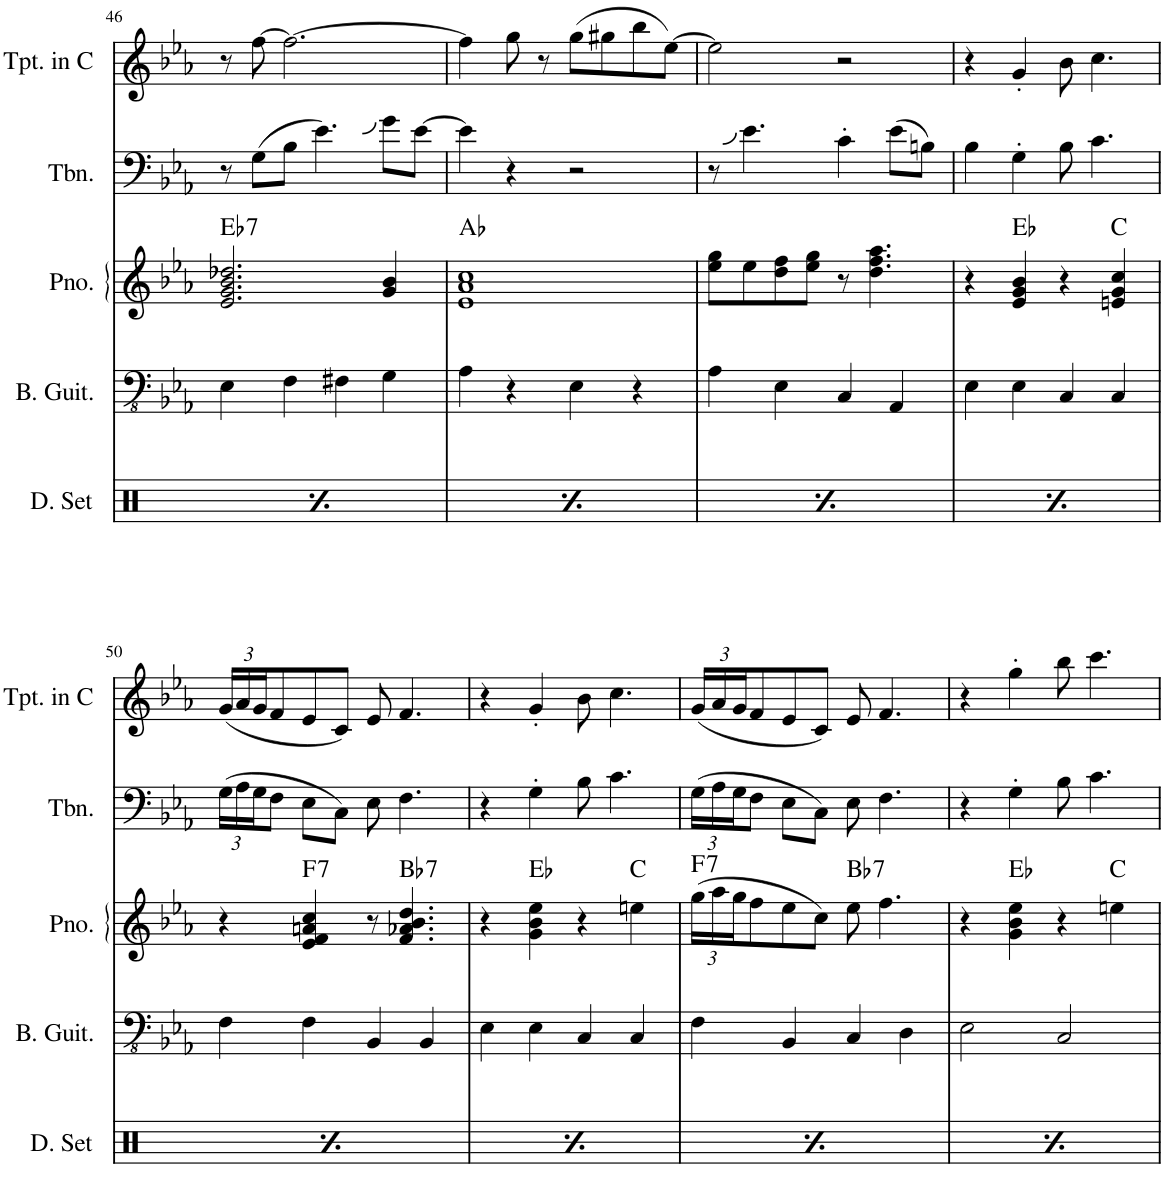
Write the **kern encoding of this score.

**kern	**kern	**kern	**harte	**kern	**kern	**kern	**kern
*part7	*part6	*part5	*part5	*part4	*part3	*part2	*part1
*staff7	*staff6	*staff5	*	*staff4	*staff3	*staff2	*staff1
*I"Bass Guitar	*I"Baritone Saxophone	*I"Piano	*	*I"Trombone	*I"Soprano Saxophone	*I"Trumpet in Bb	*I"Trumpet in C
*I'B. Guit.	*I'Bar. Sax.	*I'Pno.	*	*I'Tbn.	*I'S. Sax.	*I'Tpt. in Bb	*I'Tpt. in C
!!LO:PB:g=z
*clefFv4	*clefF4	*clefG2	*	*clefF4	*clefG2	*clefG2	*clefG2
*	*Trd12c21	*	*	*	*Trd1c2	*Trd1c2	*Trd1c2
*k[b-e-a-]	*k[b-e-a-]	*k[b-e-a-]	*	*k[b-e-a-]	*k[b-e-a-]	*k[b-e-a-]	*k[b-e-a-]
*M2/2	*M2/2	*M2/2	*	*M2/2	*M2/2	*M2/2	*M2/2
*met(c|)	*met(c|)	*met(c|)	*	*met(c|)	*met(c|)	*met(c|)	*met(c|)
=46	=46	=46	=46	=46	=46	=46	=46
!	!	!	!LO:H:kt=7	!	!	!	!
4EE-\	4E-	2.e-/ 2.g/ 2.b-/ 2.dd-X/	Eb:7	8r	8r	8r	8r
.	.	.	.	(8G\L	[8ff	[8ff	[8ff\
4FF\	4F	.	.	8B-\J	2.ff_	2.ff_	2.ff\_
.	.	.	.	4.e-\)	.	.	.
4FF#X\	4F#X	.	.	.	.	.	.
4GG\	4G	4g/ 4b-/	.	8g\L	.	.	.
.	.	.	.	[8e-\J	.	.	.
=47	=47	=47	=47	=47	=47	=47	=47
4AA-\	4A-	1e- 1a- 1cc	Ab:maj	4e-\]	4ff]	4ff]	4ff\]
4r	4r	.	.	4r	8gg	8gg	8gg\
.	.	.	.	.	8r	8r	8r
4EE-\	4E-	.	.	2r	(8gg\L	(8gg\L	(8gg\L
.	.	.	.	.	8gg#X\	8gg#X\	8gg#X\
4r	4r	.	.	.	8bb-\	8bb-\	8bb-\
.	.	.	.	.	[8ee-\J)	[8ee-\J)	[8ee-\J)
=48	=48	=48	=48	=48	=48	=48	=48
4AA-\	4A-	8ee-\ 8gg\L	.	8r	2ee-]	2ee-]	2ee-\]
.	.	8ee-\	.	4.e-\	.	.	.
4EE-\	4E-	8dd\ 8ff\	.	.	.	.	.
.	.	8ee-\ 8gg\J	.	.	.	.	.
4CC/	4C	8r	.	4c'\	2r	2r	2r
.	.	4.dd\ 4.ff\ 4.aa-\	.	.	.	.	.
4AAA-/	4AA-	.	.	(8e-\L	.	.	.
.	.	.	.	8Bn\J)	.	.	.
=49	=49	=49	=49	=49	=49	=49	=49
4EE-\	4E-	4r	.	4B-\	4r	4r	4r
4EE-\	4E-	4e-/ 4g/ 4b-/	Eb:maj	4G'\	4g'	4g'	4g'/
4CC/	4C	4r	.	8B-\	8b-	8b-	8b-\
.	.	.	.	4.c\	4.cc	4.cc	4.cc\
4CC/	4C	4en/ 4g/ 4cc/	C:maj	.	.	.	.
!!LO:LB:g=z
=50	=50	=50	=50	=50	=50	=50	=50
*	*	*	*	*Xbrackettup	*Xbrackettup	*Xbrackettup	*Xbrackettup
4FF\	4F	4r	.	(24G\LL	(24g/LL	(24g/LL	(24g/LL
.	.	.	.	24A-\	24a-/	24a-/	24a-/
.	.	.	.	24G\J	24g/J	24g/J	24g/J
.	.	.	.	8F\J	8f/	8f/	8f/
!	!	!	!LO:H:kt=7	!	!	!	!
4FF\	4F	4e-/ 4f/ 4an/ 4cc/	F:7	8E-\L	8e-/	8e-/	8e-/
.	.	.	.	8C\J)	8c/J)	8c/J)	8c/J)
4BBB-/	4BB-	8r	.	8E-\	8e-	8e-	8e-/
!	!	!	!LO:H:kt=7	!	!	!	!
.	.	4.f/ 4.a-X/ 4.b-/ 4.dd/	Bb:7	4.F\	4.f	4.f	4.f/
4BBB-/	4BB-	.	.	.	.	.	.
=51	=51	=51	=51	=51	=51	=51	=51
4EE-\	4E-	4r	.	4r	4r	4r	4r
4EE-\	4E-	4g\ 4b-\ 4ee-\	Eb:maj	4G'\	4g'	4g'	4g'/
4CC/	4C	4r	.	8B-\	8b-	8b-	8b-\
.	.	.	.	4.c\	4.cc	4.cc	4.cc\
4CC/	4C	4een\	C:maj	.	.	.	.
=52	=52	=52	=52	=52	=52	=52	=52
*	*	*Xbrackettup	*	*	*	*	*
!	!	!	!LO:H:kt=7	!	!	!	!
4FF\	4F	(24gg\LL	F:7	(24G\LL	(24g/LL	(24g/LL	(24g/LL
.	.	24aa-\	.	24A-\	24a-/	24a-/	24a-/
.	.	24gg\J	.	24G\J	24g/J	24g/J	24g/J
.	.	8ff\	.	8F\J	8f/	8f/	8f/
4BBB-/	4BB-	8ee-\	.	8E-\L	8e-/	8e-/	8e-/
.	.	8cc\J)	.	8C\J)	8c/J)	8c/J)	8c/J)
!	!	!	!LO:H:kt=7	!	!	!	!
4CC/	4C	8ee-\	Bb:7	8E-\	8e-	8e-	8e-/
.	.	4.ff\	.	4.F\	4.f	4.f	4.f/
4DD\	4D	.	.	.	.	.	.
=53	=53	=53	=53	=53	=53	=53	=53
2EE-\	2E-	4r	.	4r	4r	4r	4r
.	.	4g\ 4b-\ 4ee-\	Eb:maj	4G'\	4gg'	4gg'	4gg'\
2CC/	2C	4r	.	8B-\	8bb-	8bb-	8bb-\
.	.	.	.	4.c\	4.ccc	4.ccc	4.ccc\
.	.	4een\	C:maj	.	.	.	.
=	=	=	=	=	=	=	=
*-	*-	*-	*-	*-	*-	*-	*-
